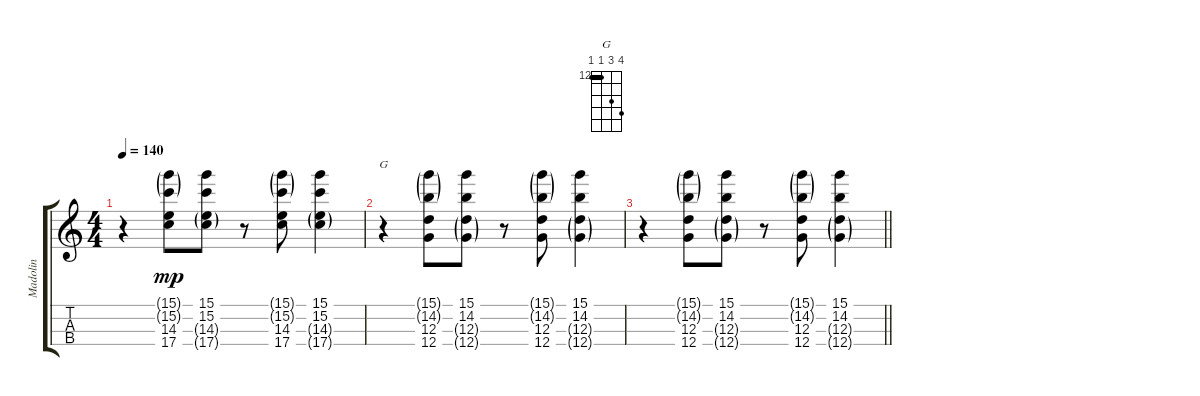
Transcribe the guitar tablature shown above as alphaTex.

\track ("Madolin" "Madolin") {instrument acousticguitarsteel}
\staff {score tabs}
\tuning (E4 A3 D3 G2) {hide}
\chord ("G" 15 14 12 12) {firstfret 12 barre 12}
\ts (4 4)
\tempo 140
\clef g2
\ks c
r.4{dy mp} (15.1{g} 15.2{g} 14.3 17.4).8 (15.1 15.2 14.3{g} 17.4{g}).8 r.8 (15.1{g} 15.2{g} 14.3 17.4).8 (15.1 15.2 14.3{g} 17.4{g}).4 |
r.4{ch "G"} (15.1{g} 14.2{g} 12.3 12.4).8 (15.1 14.2 12.3{g} 12.4{g}).8 r.8 (15.1{g} 14.2{g} 12.3 12.4).8 (15.1 14.2 12.3{g} 12.4{g}).4 |
\barLineRight lightlight
r.4 (15.1{g} 14.2{g} 12.3 12.4).8 (15.1 14.2 12.3{g} 12.4{g}).8 r.8 (15.1{g} 14.2{g} 12.3 12.4).8 (15.1 14.2 12.3{g} 12.4{g}).4
